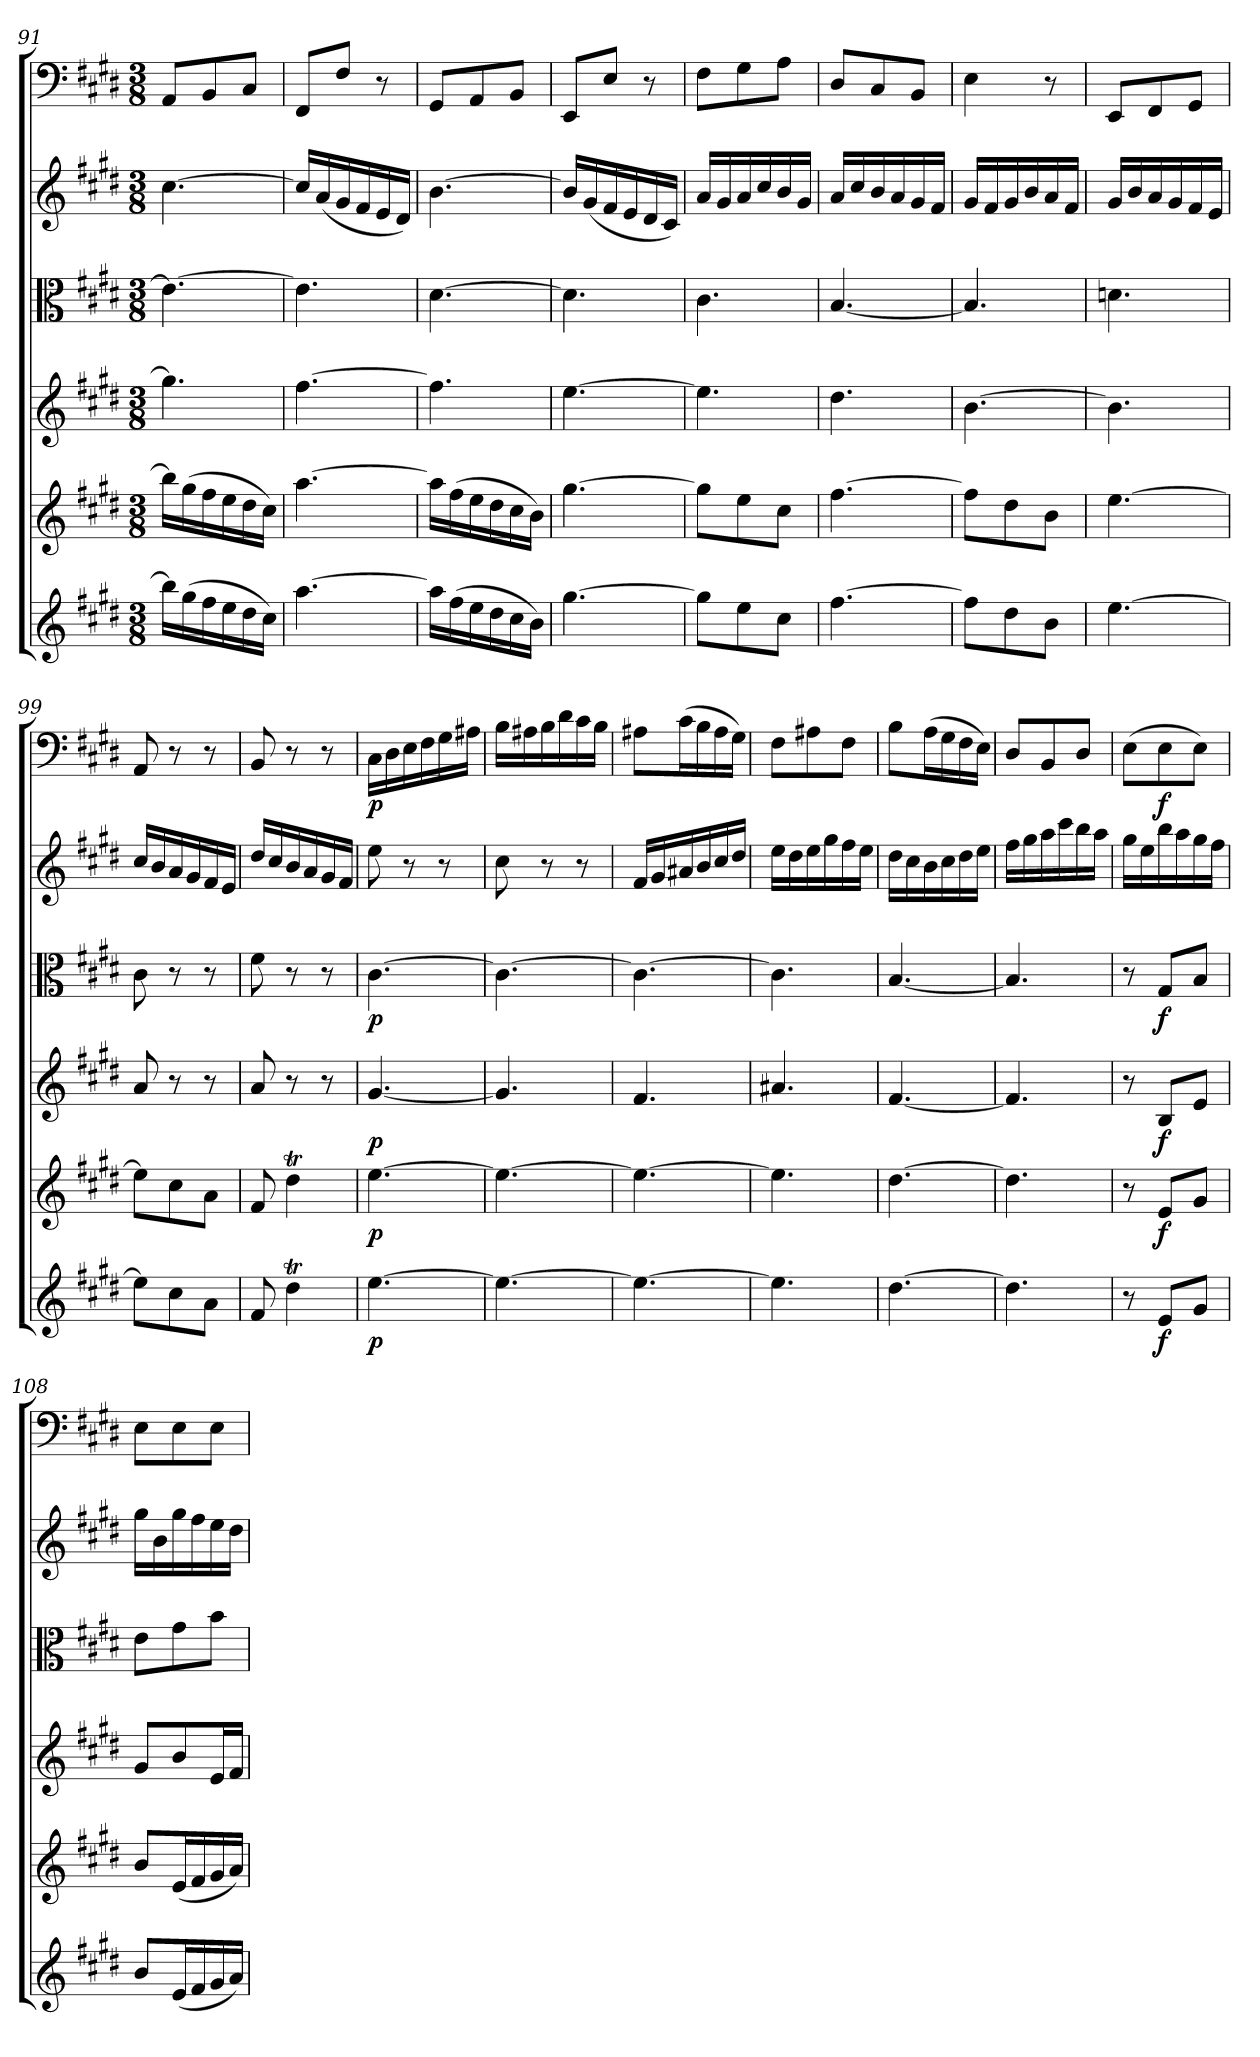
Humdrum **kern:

**kern	**dynam	**kern	**dynam	**kern	**dynam	**kern	**dynam	**kern	**kern	**dynam
*part6	*part6	*part5	*part5	*part4	*part4	*part3	*part3	*part2	*part1	*part1
*staff6	*staff6	*staff5	*staff5	*staff4	*staff4	*staff3	*staff3	*staff2	*staff1	*staff1
*clefG2	*	*clefG2	*	*clefG2	*	*clefC3	*	*clefG2	*clefF4	*
*k[f#c#g#d#]	*	*k[f#c#g#d#]	*	*k[f#c#g#d#]	*	*k[f#c#g#d#]	*	*k[f#c#g#d#]	*k[f#c#g#d#]	*
*E:	*	*E:	*	*E:	*	*E:	*	*E:	*E:	*
*M3/8	*	*M3/8	*	*M3/8	*	*M3/8	*	*M3/8	*M3/8	*
=91	=91	=91	=91	=91	=91	=91	=91	=91	=91	=91
16bb\LL]	.	16bb\LL]	.	4.gg#\]	.	4.e\_	.	[4.cc#\	8AA/L	.
(16gg#\	.	(16gg#\	.	.	.	.	.	.	.	.
16ff#\	.	16ff#\	.	.	.	.	.	.	8BB/	.
16ee\	.	16ee\	.	.	.	.	.	.	.	.
16dd#\	.	16dd#\	.	.	.	.	.	.	8C#/J	.
16cc#\JJ)	.	16cc#\JJ)	.	.	.	.	.	.	.	.
=92	=92	=92	=92	=92	=92	=92	=92	=92	=92	=92
[4.aa\	.	[4.aa\	.	[4.ff#\	.	4.e\]	.	16cc#/LL]	8FF#/L	.
.	.	.	.	.	.	.	.	(16a/	.	.
.	.	.	.	.	.	.	.	16g#/	8F#/J	.
.	.	.	.	.	.	.	.	16f#/	.	.
.	.	.	.	.	.	.	.	16e/	8r	.
.	.	.	.	.	.	.	.	16d#/JJ)	.	.
=93	=93	=93	=93	=93	=93	=93	=93	=93	=93	=93
16aa\LL]	.	16aa\LL]	.	4.ff#\]	.	[4.d#\	.	[4.b\	8GG#/L	.
(16ff#\	.	(16ff#\	.	.	.	.	.	.	.	.
16ee\	.	16ee\	.	.	.	.	.	.	8AA/	.
16dd#\	.	16dd#\	.	.	.	.	.	.	.	.
16cc#\	.	16cc#\	.	.	.	.	.	.	8BB/J	.
16b\JJ)	.	16b\JJ)	.	.	.	.	.	.	.	.
=94	=94	=94	=94	=94	=94	=94	=94	=94	=94	=94
[4.gg#\	.	[4.gg#\	.	[4.ee\	.	4.d#\]	.	16b/LL]	8EE/L	.
.	.	.	.	.	.	.	.	(16g#/	.	.
.	.	.	.	.	.	.	.	16f#/	8E/J	.
.	.	.	.	.	.	.	.	16e/	.	.
.	.	.	.	.	.	.	.	16d#/	8r	.
.	.	.	.	.	.	.	.	16c#/JJ)	.	.
=95	=95	=95	=95	=95	=95	=95	=95	=95	=95	=95
8gg#\L]	.	8gg#\L]	.	4.ee\]	.	4.c#\	.	16a/LL	8F#\L	.
.	.	.	.	.	.	.	.	16g#/	.	.
8ee\	.	8ee\	.	.	.	.	.	16a/	8G#\	.
.	.	.	.	.	.	.	.	16cc#/	.	.
8cc#\J	.	8cc#\J	.	.	.	.	.	16b/	8A\J	.
.	.	.	.	.	.	.	.	16g#/JJ	.	.
=96	=96	=96	=96	=96	=96	=96	=96	=96	=96	=96
[4.ff#\	.	[4.ff#\	.	4.dd#\	.	[4.B/	.	16a/LL	8D#/L	.
.	.	.	.	.	.	.	.	16cc#/	.	.
.	.	.	.	.	.	.	.	16b/	8C#/	.
.	.	.	.	.	.	.	.	16a/	.	.
.	.	.	.	.	.	.	.	16g#/	8BB/J	.
.	.	.	.	.	.	.	.	16f#/JJ	.	.
=97	=97	=97	=97	=97	=97	=97	=97	=97	=97	=97
8ff#\L]	.	8ff#\L]	.	[4.b\	.	4.B/]	.	16g#/LL	4E\	.
.	.	.	.	.	.	.	.	16f#/	.	.
8dd#\	.	8dd#\	.	.	.	.	.	16g#/	.	.
.	.	.	.	.	.	.	.	16b/	.	.
8b\J	.	8b\J	.	.	.	.	.	16a/	8r	.
.	.	.	.	.	.	.	.	16f#/JJ	.	.
=98	=98	=98	=98	=98	=98	=98	=98	=98	=98	=98
[4.ee\	.	[4.ee\	.	4.b\]	.	4.dn\	.	16g#/LL	8EE/L	.
.	.	.	.	.	.	.	.	16b/	.	.
.	.	.	.	.	.	.	.	16a/	8FF#/	.
.	.	.	.	.	.	.	.	16g#/	.	.
.	.	.	.	.	.	.	.	16f#/	8GG#/J	.
.	.	.	.	.	.	.	.	16e/JJ	.	.
=99	=99	=99	=99	=99	=99	=99	=99	=99	=99	=99
8ee\L]	.	8ee\L]	.	8a/	.	8c#\	.	16cc#/LL	8AA/	.
.	.	.	.	.	.	.	.	16b/	.	.
8cc#\	.	8cc#\	.	8r	.	8r	.	16a/	8r	.
.	.	.	.	.	.	.	.	16g#/	.	.
8a\J	.	8a\J	.	8r	.	8r	.	16f#/	8r	.
.	.	.	.	.	.	.	.	16e/JJ	.	.
=100	=100	=100	=100	=100	=100	=100	=100	=100	=100	=100
8f#/	.	8f#/	.	8a/	.	8f#\	.	16dd#/LL	8BB/	.
.	.	.	.	.	.	.	.	16cc#/	.	.
4dd#t\	.	4dd#t\	.	8r	.	8r	.	16b/	8r	.
.	.	.	.	.	.	.	.	16a/	.	.
.	.	.	.	8r	.	8r	.	16g#/	8r	.
.	.	.	.	.	.	.	.	16f#/JJ	.	.
=101	=101	=101	=101	=101	=101	=101	=101	=101	=101	=101
[4.ee\	p	[4.ee\	p	[4.g#/	p	[4.c#\	p	8ee\	16C#\LL	p
.	.	.	.	.	.	.	.	.	16D#\	.
.	.	.	.	.	.	.	.	8r	16E\	.
.	.	.	.	.	.	.	.	.	16F#\	.
.	.	.	.	.	.	.	.	8r	16G#\	.
.	.	.	.	.	.	.	.	.	16A#X\JJ	.
=102	=102	=102	=102	=102	=102	=102	=102	=102	=102	=102
4.ee\_	.	4.ee\_	.	4.g#/]	.	4.c#\_	.	8cc#\	16B\LL	.
.	.	.	.	.	.	.	.	.	16A#X\	.
.	.	.	.	.	.	.	.	8r	16B\	.
.	.	.	.	.	.	.	.	.	16d#\	.
.	.	.	.	.	.	.	.	8r	16c#\	.
.	.	.	.	.	.	.	.	.	16B\JJ	.
=103	=103	=103	=103	=103	=103	=103	=103	=103	=103	=103
4.ee\_	.	4.ee\_	.	4.f#/	.	4.c#\_	.	16f#/LL	8A#X\L	.
.	.	.	.	.	.	.	.	16g#/	.	.
.	.	.	.	.	.	.	.	16a#X/	(16c#\L	.
.	.	.	.	.	.	.	.	16b/	16B\	.
.	.	.	.	.	.	.	.	16cc#/	16A#\	.
.	.	.	.	.	.	.	.	16dd#/JJ	16G#\JJ)	.
=104	=104	=104	=104	=104	=104	=104	=104	=104	=104	=104
4.ee\]	.	4.ee\]	.	4.a#X/	.	4.c#\]	.	16ee\LL	8F#\L	.
.	.	.	.	.	.	.	.	16dd#\	.	.
.	.	.	.	.	.	.	.	16ee\	8A#X\	.
.	.	.	.	.	.	.	.	16gg#\	.	.
.	.	.	.	.	.	.	.	16ff#\	8F#\J	.
.	.	.	.	.	.	.	.	16ee\JJ	.	.
=105	=105	=105	=105	=105	=105	=105	=105	=105	=105	=105
[4.dd#\	.	[4.dd#\	.	[4.f#/	.	[4.B/	.	16dd#\LL	8B\L	.
.	.	.	.	.	.	.	.	16cc#\	.	.
.	.	.	.	.	.	.	.	16b\	(16A\L	.
.	.	.	.	.	.	.	.	16cc#\	16G#\	.
.	.	.	.	.	.	.	.	16dd#\	16F#\	.
.	.	.	.	.	.	.	.	16ee\JJ	16E\JJ)	.
=106	=106	=106	=106	=106	=106	=106	=106	=106	=106	=106
4.dd#\]	.	4.dd#\]	.	4.f#/]	.	4.B/]	.	16ff#\LL	8D#/L	.
.	.	.	.	.	.	.	.	16gg#\	.	.
.	.	.	.	.	.	.	.	16aa\	8BB/	.
.	.	.	.	.	.	.	.	16ccc#\	.	.
.	.	.	.	.	.	.	.	16bb\	8D#/J	.
.	.	.	.	.	.	.	.	16aa\JJ	.	.
=107	=107	=107	=107	=107	=107	=107	=107	=107	=107	=107
8r	.	8r	.	8r	.	8r	.	16gg#\LL	(8E\L	.
.	.	.	.	.	.	.	.	16ee\	.	.
8e/L	f	8e/L	f	8B/L	f	8G#/L	f	16bb\	8E\	f
.	.	.	.	.	.	.	.	16aa\	.	.
8g#/J	.	8g#/J	.	8e/J	.	8B/J	.	16gg#\	8E\J)	.
.	.	.	.	.	.	.	.	16ff#\JJ	.	.
=108	=108	=108	=108	=108	=108	=108	=108	=108	=108	=108
8b/L	.	8b/L	.	8g#/L	.	8e\L	.	16gg#\LL	8E\L	.
.	.	.	.	.	.	.	.	16b\	.	.
(16e/L	.	(16e/L	.	8b/	.	8g#\	.	16gg#\	8E\	.
16f#/	.	16f#/	.	.	.	.	.	16ff#\	.	.
16g#/	.	16g#/	.	16e/L	.	8b\J	.	16ee\	8E\J	.
16a/JJ)	.	16a/JJ)	.	16f#/JJ	.	.	.	16dd#\JJ	.	.
=	=	=	=	=	=	=	=	=	=	=
*-	*-	*-	*-	*-	*-	*-	*-	*-	*-	*-
